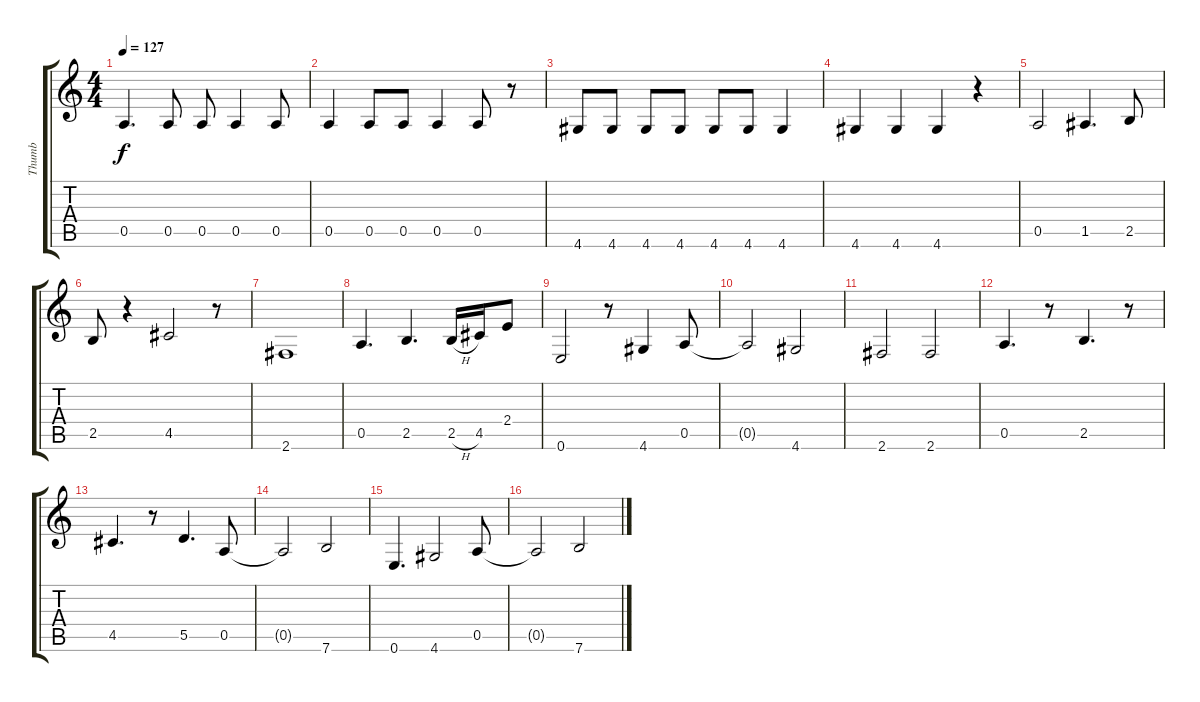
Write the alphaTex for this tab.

\track ("Thumb" "Thumb") {instrument electricbasspick}
\staff {score tabs}
\tuning (E4 B3 G3 D3 A2 E2) {hide}
\ts (4 4)
\tempo 127
\clef g2
\ks c
0.5.4{d dy f} 0.5.8 0.5.8 0.5.4 0.5.8 |
0.5.4 0.5.8 0.5.8 0.5.4 0.5.8 r.8 |
4.6.8 4.6.8 4.6.8 4.6.8 4.6.8 4.6.8 4.6.4 |
4.6.4 4.6.4 4.6.4 r.4 |
0.5.2 1.5.4{d} 2.5.8 |
2.5.8 r.4 4.5.2 r.8 |
2.6.1 |
0.5.4{d} 2.5.4{d} 2.5{h}.16 4.5.16 2.4.8 |
0.6.2 r.8 4.6.4 0.5.8 |
0.5{t}.2 4.6.2 |
2.6.2 2.6.2 |
0.5.4{d} r.8 2.5.4{d} r.8 |
4.5.4{d} r.8 5.5.4{d} 0.5.8 |
0.5{t}.2 7.6.2 |
0.6.4{d} 4.6.2 0.5.8 |
0.5{t}.2 7.6.2
